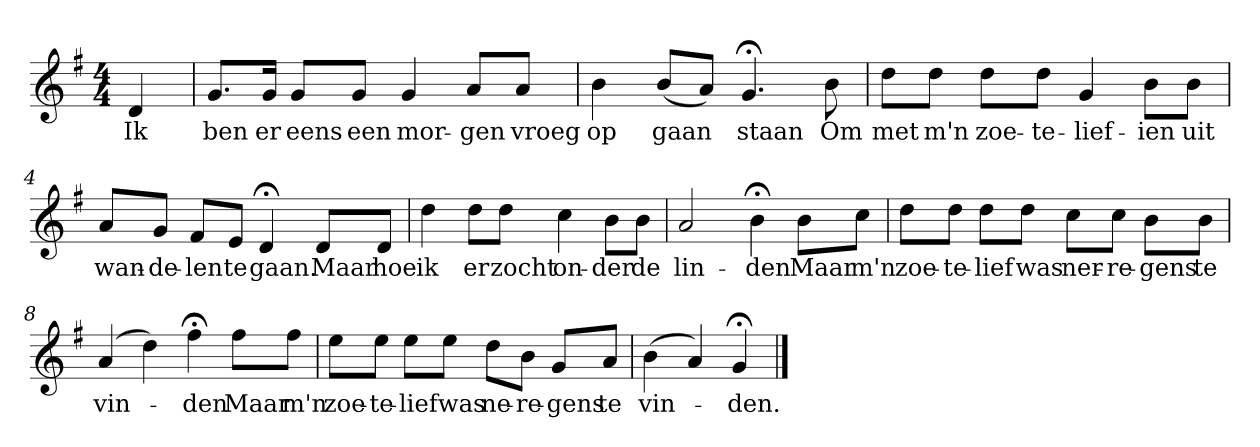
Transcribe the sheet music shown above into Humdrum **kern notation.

**kern	**text
*part1	*part1
*staff1	*staff1
*k[f#]	*
*G:	*
*M4/4	*
*MM120	*
=	=
4d	Ik
=1	=1
8.gL	ben
16gJk	er
8gL	eens
8gJ	een
4g	mor-
8aL	-gen
8aJ	vroeg
=2	=2
4b	op
(8bL	gaan
8aJ)	.
4.g;<	staan
8b	Om
=3	=3
8ddL	met
8ddJ	m'n
8ddL	zoe-
8ddJ	-te-
4g	-lief-
8bL	-ien
8bJ	uit
=4	=4
8aL	wan-
8gJ	-de-
8f#L	-len
8eJ	te
4d;<	gaan.
8dL	Maar
8dJ	hoe
=5	=5
4dd	ik
8ddL	er
8ddJ	zocht
4cc	on-
8bL	-der
8bJ	de
=6	=6
2a	lin-
4b;<	-den
8bL	Maar
8ccJ	m'n
=7	=7
8ddL	zoe-
8ddJ	-te-
8ddL	-lief
8ddJ	was
8ccL	ner-
8ccJ	-re-
8bL	-gens
8bJ	te
=8	=8
(4a	vin-
4dd)	.
4ff#;<	-den
8ff#L	Maar
8ff#J	m'n
=9	=9
8eeL	zoe-
8eeJ	-te-
8eeL	-lief
8eeJ	was
8ddL	ne-
8bJ	-re-
8gL	-gens
8aJ	te
=10	=10
(4b	vin-
4a)	.
4g;<	-den.
==	==
*-	*-
